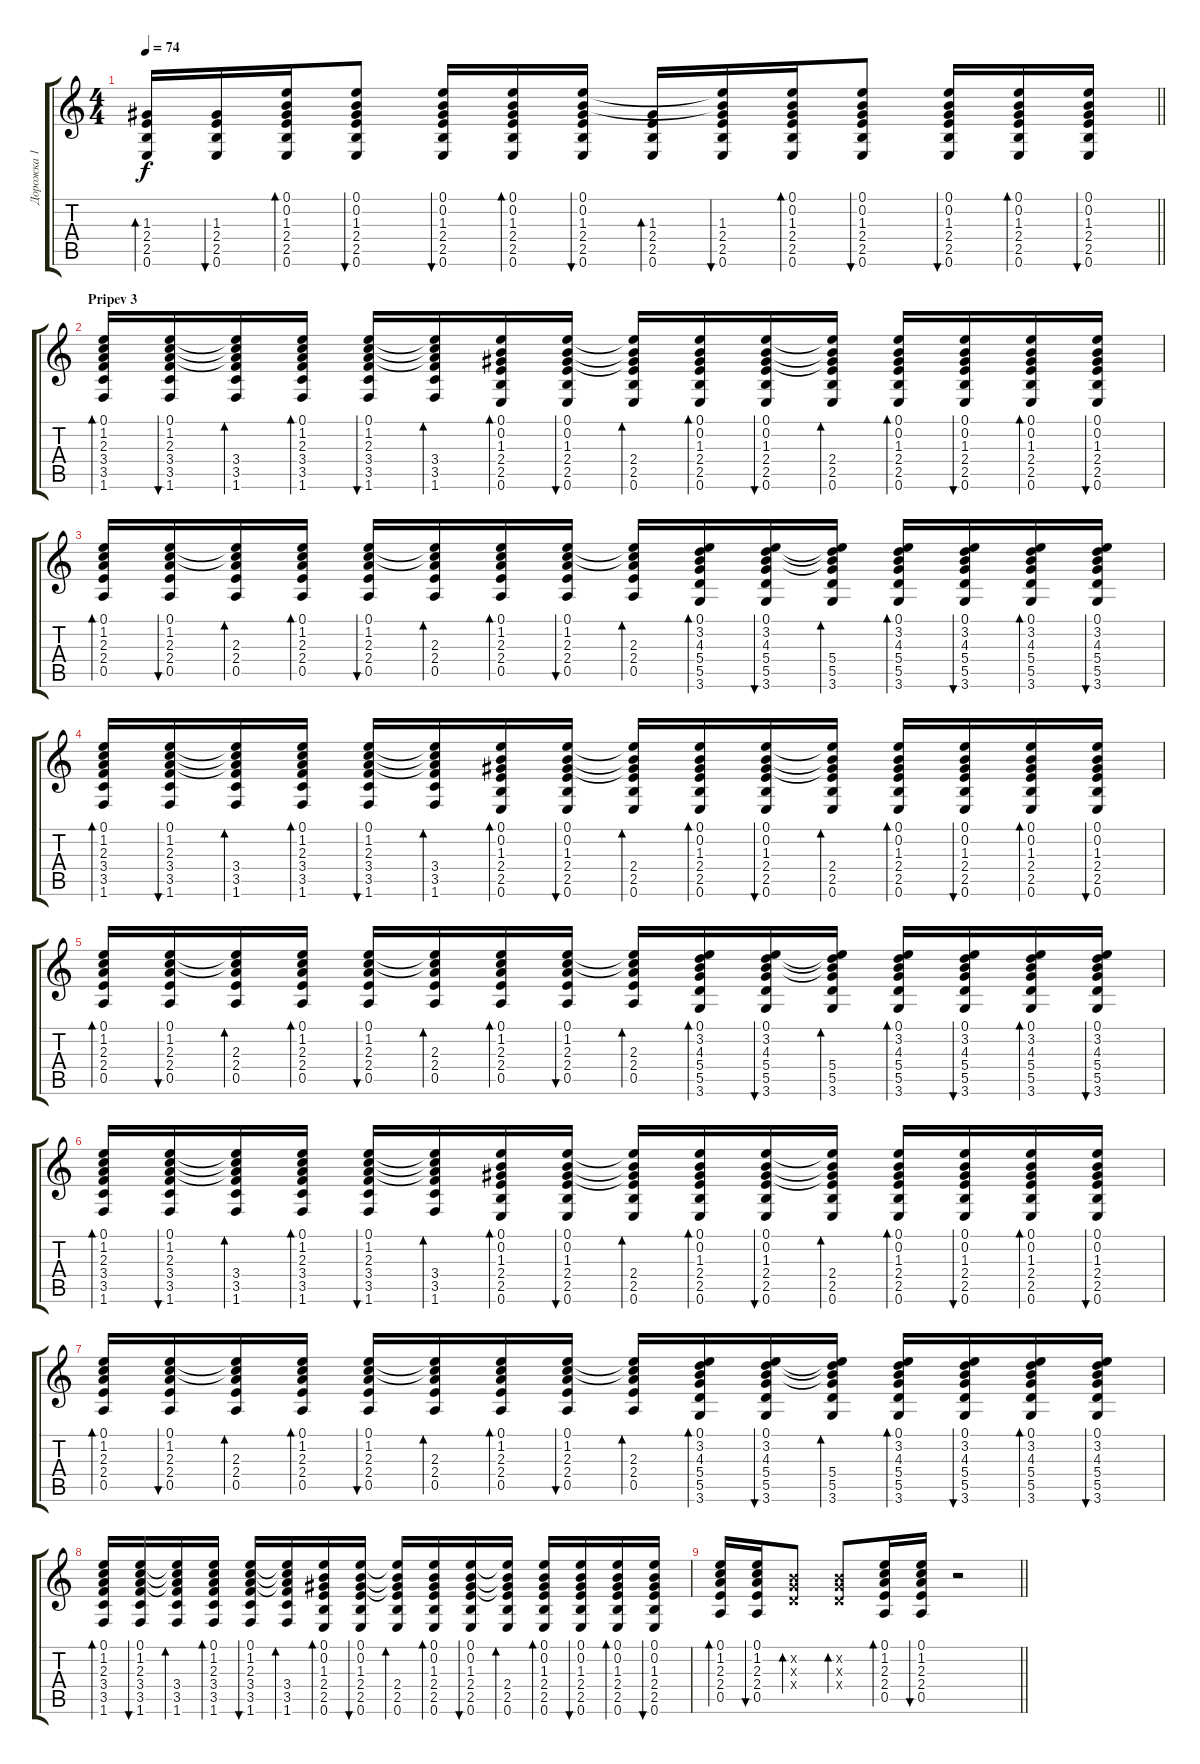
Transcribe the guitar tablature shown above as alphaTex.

\track ("Дорожка 1" "Дорожка 1") {instrument acousticguitarsteel}
\staff {score tabs}
\tuning (E4 B3 G3 D3 A2 E2) {hide}
\ts (4 4)
\tempo 74
\clef g2
\barLineRight lightlight
\ks c
(1.3 2.4 2.5 0.6).16{bd 30 dy f} (1.3 2.4 2.5 0.6).16{bu 30} (0.1 0.2 1.3 2.4 2.5 0.6).16{bd 30} (0.1 0.2 1.3 2.4 2.5 0.6).8{bu 30} (0.1 0.2 1.3 2.4 2.5 0.6).16{bu 30} (0.1 0.2 1.3 2.4 2.5 0.6).16{bd 30} (0.1 0.2 1.3 2.4 2.5 0.6).16{bu 30} (1.3 2.4 2.5 0.6).16{bd 30} (0.1{t} 0.2{t} 1.3 2.4 2.5 0.6).16{bu 30} (0.1 0.2 1.3 2.4 2.5 0.6).16{bd 30} (0.1 0.2 1.3 2.4 2.5 0.6).8{bu 30} (0.1 0.2 1.3 2.4 2.5 0.6).16{bu 30} (0.1 0.2 1.3 2.4 2.5 0.6).16{bd 30} (0.1 0.2 1.3 2.4 2.5 0.6).16{bu 30} |
\section ("" "Pripev 3")
(0.1 1.2 2.3 3.4 3.5 1.6).16{bd 30} (0.1 1.2 2.3 3.4 3.5 1.6).16{bu 30} (0.1{t} 1.2{t} 2.3{t} 3.4 3.5 1.6).16{bd 30} (0.1 1.2 2.3 3.4 3.5 1.6).16{bd 30} (0.1 1.2 2.3 3.4 3.5 1.6).16{bu 30} (0.1{t} 1.2{t} 2.3{t} 3.4 3.5 1.6).16{bd 30} (0.1 0.2 1.3 2.4 2.5 0.6).16{bd 30} (0.1 0.2 1.3 2.4 2.5 0.6).16{bu 30} (0.1{t} 0.2{t} 1.3{t} 2.4 2.5 0.6).16{bd 30} (0.1 0.2 1.3 2.4 2.5 0.6).16{bd 30} (0.1 0.2 1.3 2.4 2.5 0.6).16{bu 30} (0.1{t} 0.2{t} 1.3{t} 2.4 2.5 0.6).16{bd 30} (0.1 0.2 1.3 2.4 2.5 0.6).16{bd 30} (0.1 0.2 1.3 2.4 2.5 0.6).16{bu 30} (0.1 0.2 1.3 2.4 2.5 0.6).16{bd 30} (0.1 0.2 1.3 2.4 2.5 0.6).16{bu 30} |
(0.1 1.2 2.3 2.4 0.5).16{bd 30} (0.1 1.2 2.3 2.4 0.5).16{bu 30} (0.1{t} 1.2{t} 2.3 2.4 0.5).16{bd 30} (0.1 1.2 2.3 2.4 0.5).16{bd 30} (0.1 1.2 2.3 2.4 0.5).16{bu 30} (0.1{t} 1.2{t} 2.3 2.4 0.5).16{bd 30} (0.1 1.2 2.3 2.4 0.5).16{bd 30} (0.1 1.2 2.3 2.4 0.5).16{bu 30} (0.1{t} 1.2{t} 2.3 2.4 0.5).16{bd 30} (0.1 3.2 4.3 5.4 5.5 3.6).16{bd 30} (0.1 3.2 4.3 5.4 5.5 3.6).16{bu 30} (0.1{t} 3.2{t} 4.3{t} 5.4 5.5 3.6).16{bd 30} (0.1 3.2 4.3 5.4 5.5 3.6).16{bd 30} (0.1 3.2 4.3 5.4 5.5 3.6).16{bu 30} (0.1 3.2 4.3 5.4 5.5 3.6).16{bd 30} (0.1 3.2 4.3 5.4 5.5 3.6).16{bu 30} |
(0.1 1.2 2.3 3.4 3.5 1.6).16{bd 30} (0.1 1.2 2.3 3.4 3.5 1.6).16{bu 30} (0.1{t} 1.2{t} 2.3{t} 3.4 3.5 1.6).16{bd 30} (0.1 1.2 2.3 3.4 3.5 1.6).16{bd 30} (0.1 1.2 2.3 3.4 3.5 1.6).16{bu 30} (0.1{t} 1.2{t} 2.3{t} 3.4 3.5 1.6).16{bd 30} (0.1 0.2 1.3 2.4 2.5 0.6).16{bd 30} (0.1 0.2 1.3 2.4 2.5 0.6).16{bu 30} (0.1{t} 0.2{t} 1.3{t} 2.4 2.5 0.6).16{bd 30} (0.1 0.2 1.3 2.4 2.5 0.6).16{bd 30} (0.1 0.2 1.3 2.4 2.5 0.6).16{bu 30} (0.1{t} 0.2{t} 1.3{t} 2.4 2.5 0.6).16{bd 30} (0.1 0.2 1.3 2.4 2.5 0.6).16{bd 30} (0.1 0.2 1.3 2.4 2.5 0.6).16{bu 30} (0.1 0.2 1.3 2.4 2.5 0.6).16{bd 30} (0.1 0.2 1.3 2.4 2.5 0.6).16{bu 30} |
(0.1 1.2 2.3 2.4 0.5).16{bd 30} (0.1 1.2 2.3 2.4 0.5).16{bu 30} (0.1{t} 1.2{t} 2.3 2.4 0.5).16{bd 30} (0.1 1.2 2.3 2.4 0.5).16{bd 30} (0.1 1.2 2.3 2.4 0.5).16{bu 30} (0.1{t} 1.2{t} 2.3 2.4 0.5).16{bd 30} (0.1 1.2 2.3 2.4 0.5).16{bd 30} (0.1 1.2 2.3 2.4 0.5).16{bu 30} (0.1{t} 1.2{t} 2.3 2.4 0.5).16{bd 30} (0.1 3.2 4.3 5.4 5.5 3.6).16{bd 30} (0.1 3.2 4.3 5.4 5.5 3.6).16{bu 30} (0.1{t} 3.2{t} 4.3{t} 5.4 5.5 3.6).16{bd 30} (0.1 3.2 4.3 5.4 5.5 3.6).16{bd 30} (0.1 3.2 4.3 5.4 5.5 3.6).16{bu 30} (0.1 3.2 4.3 5.4 5.5 3.6).16{bd 30} (0.1 3.2 4.3 5.4 5.5 3.6).16{bu 30} |
(0.1 1.2 2.3 3.4 3.5 1.6).16{bd 30} (0.1 1.2 2.3 3.4 3.5 1.6).16{bu 30} (0.1{t} 1.2{t} 2.3{t} 3.4 3.5 1.6).16{bd 30} (0.1 1.2 2.3 3.4 3.5 1.6).16{bd 30} (0.1 1.2 2.3 3.4 3.5 1.6).16{bu 30} (0.1{t} 1.2{t} 2.3{t} 3.4 3.5 1.6).16{bd 30} (0.1 0.2 1.3 2.4 2.5 0.6).16{bd 30} (0.1 0.2 1.3 2.4 2.5 0.6).16{bu 30} (0.1{t} 0.2{t} 1.3{t} 2.4 2.5 0.6).16{bd 30} (0.1 0.2 1.3 2.4 2.5 0.6).16{bd 30} (0.1 0.2 1.3 2.4 2.5 0.6).16{bu 30} (0.1{t} 0.2{t} 1.3{t} 2.4 2.5 0.6).16{bd 30} (0.1 0.2 1.3 2.4 2.5 0.6).16{bd 30} (0.1 0.2 1.3 2.4 2.5 0.6).16{bu 30} (0.1 0.2 1.3 2.4 2.5 0.6).16{bd 30} (0.1 0.2 1.3 2.4 2.5 0.6).16{bu 30} |
(0.1 1.2 2.3 2.4 0.5).16{bd 30} (0.1 1.2 2.3 2.4 0.5).16{bu 30} (0.1{t} 1.2{t} 2.3 2.4 0.5).16{bd 30} (0.1 1.2 2.3 2.4 0.5).16{bd 30} (0.1 1.2 2.3 2.4 0.5).16{bu 30} (0.1{t} 1.2{t} 2.3 2.4 0.5).16{bd 30} (0.1 1.2 2.3 2.4 0.5).16{bd 30} (0.1 1.2 2.3 2.4 0.5).16{bu 30} (0.1{t} 1.2{t} 2.3 2.4 0.5).16{bd 30} (0.1 3.2 4.3 5.4 5.5 3.6).16{bd 30} (0.1 3.2 4.3 5.4 5.5 3.6).16{bu 30} (0.1{t} 3.2{t} 4.3{t} 5.4 5.5 3.6).16{bd 30} (0.1 3.2 4.3 5.4 5.5 3.6).16{bd 30} (0.1 3.2 4.3 5.4 5.5 3.6).16{bu 30} (0.1 3.2 4.3 5.4 5.5 3.6).16{bd 30} (0.1 3.2 4.3 5.4 5.5 3.6).16{bu 30} |
(0.1 1.2 2.3 3.4 3.5 1.6).16{bd 30} (0.1 1.2 2.3 3.4 3.5 1.6).16{bu 30} (0.1{t} 1.2{t} 2.3{t} 3.4 3.5 1.6).16{bd 30} (0.1 1.2 2.3 3.4 3.5 1.6).16{bd 30} (0.1 1.2 2.3 3.4 3.5 1.6).16{bu 30} (0.1{t} 1.2{t} 2.3{t} 3.4 3.5 1.6).16{bd 30} (0.1 0.2 1.3 2.4 2.5 0.6).16{bd 30} (0.1 0.2 1.3 2.4 2.5 0.6).16{bu 30} (0.1{t} 0.2{t} 1.3{t} 2.4 2.5 0.6).16{bd 30} (0.1 0.2 1.3 2.4 2.5 0.6).16{bd 30} (0.1 0.2 1.3 2.4 2.5 0.6).16{bu 30} (0.1{t} 0.2{t} 1.3{t} 2.4 2.5 0.6).16{bd 30} (0.1 0.2 1.3 2.4 2.5 0.6).16{bd 30} (0.1 0.2 1.3 2.4 2.5 0.6).16{bu 30} (0.1 0.2 1.3 2.4 2.5 0.6).16{bd 30} (0.1 0.2 1.3 2.4 2.5 0.6).16{bu 30} |
\barLineRight lightlight
(0.1 1.2 2.3 2.4 0.5).16{bd 30} (0.1 1.2 2.3 2.4 0.5).16{bu 30} (0.2{x} 0.3{x} 0.4{x}).8{bd 30} (0.2{x} 0.3{x} 0.4{x}).8{bd 30} (0.1 1.2 2.3 2.4 0.5).16{bd 30} (0.1 1.2 2.3 2.4 0.5).16{bu 30} r.2
